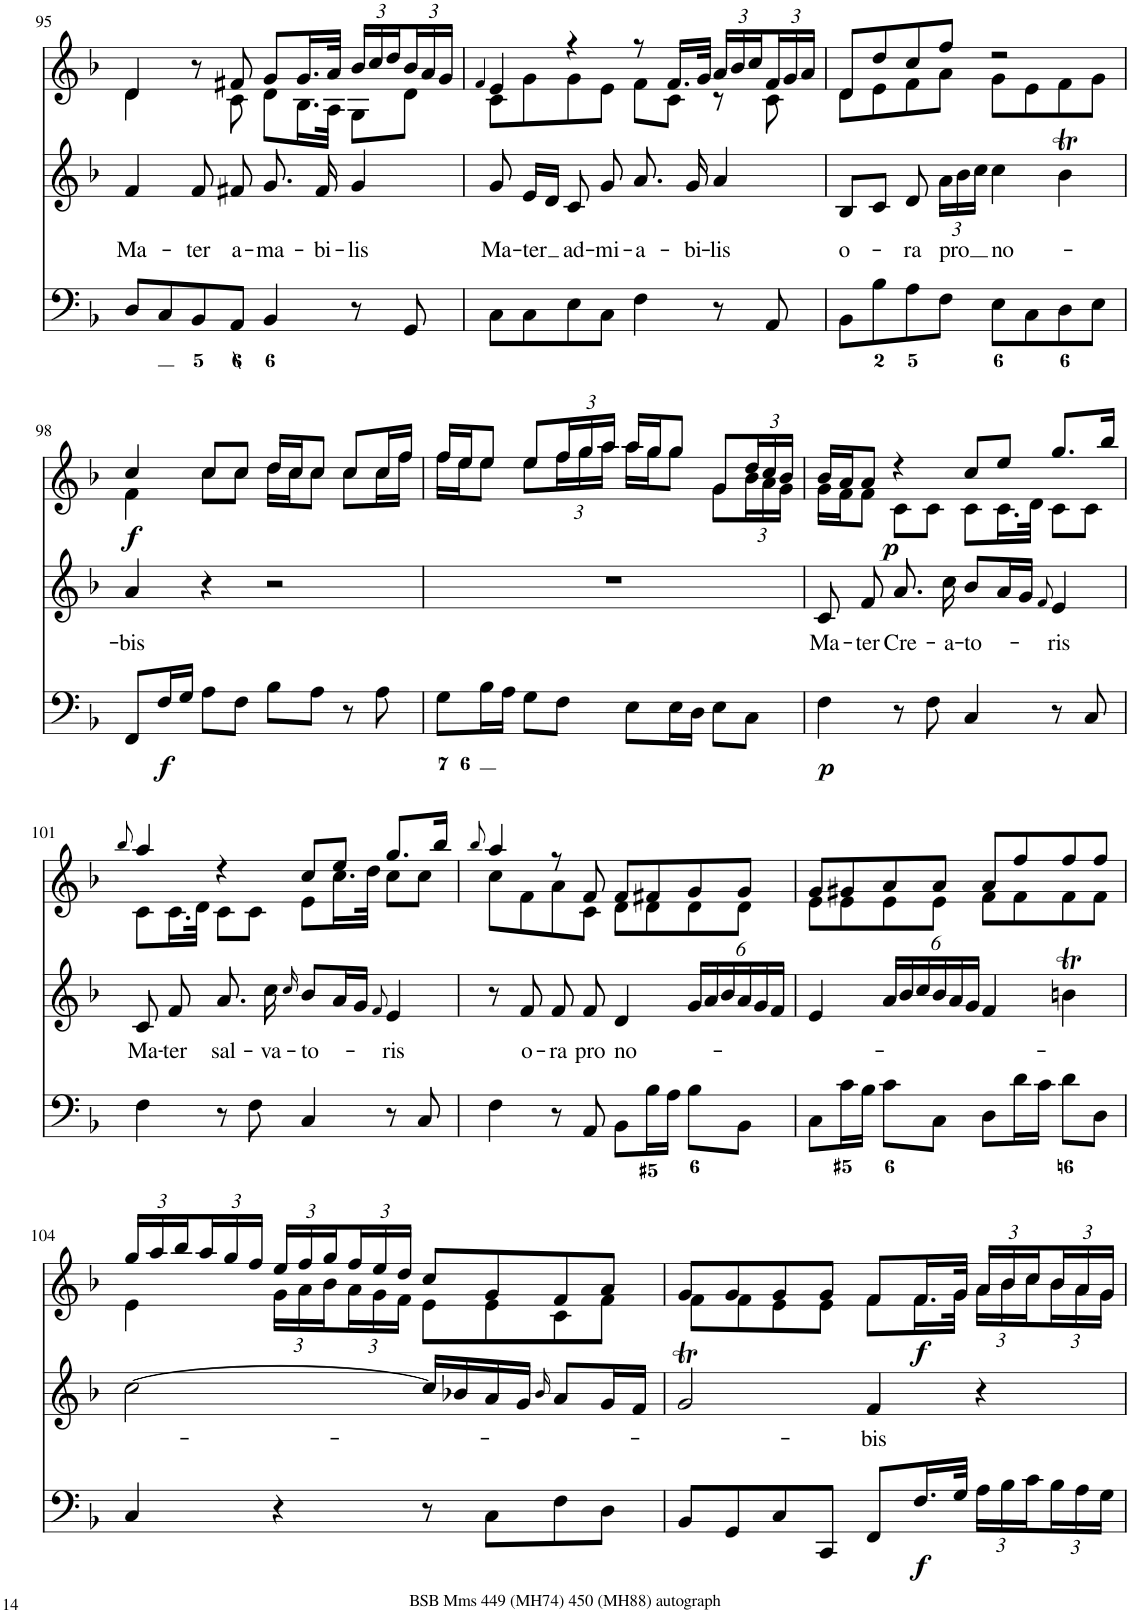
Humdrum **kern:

**kern	**dynam	**kern	**text	**kern	**dynam	**kern	**dynam	**kern	**dynam
*part5	*part5	*part4	*part4	*part3	*part3	*part2	*part2	*part1	*part1
*staff5	*staff5	*staff4	*staff4	*staff3	*staff3	*staff2	*staff2	*staff1	*staff1
*I"Organ	*	*I"Alto	*	*I"Violin	*	*I"Violin	*	*I"2 Violini	*
*	*	*	*	*I'Vln	*	*I'Vln	*	*I'Vln	*
!!LO:PB:g=z
*clefF4	*	*clefG2	*	*clefG2	*	*clefG2	*	*clefG2	*
*k[b-]	*	*k[b-]	*	*k[b-]	*	*k[b-]	*	*k[b-]	*
*M4/4	*	*M4/4	*	*M4/4	*	*M4/4	*	*M4/4	*
*met(c)	*	*met(c)	*	*met(c)	*	*met(c)	*	*met(c)	*
=95	=95	=95	=95	=95	=95	=95	=95	=95	=95
!	!	!	!LO:LY:b	!	!	!	!	!	!
*	*	*	*	*	*	*	*	*^	*
8D/L	.	4f/	Ma-	4d	.	4d	.	4d/	4d\	.
8C/	.	.	.	.	.	.	.	.	.	.
!	!	!	!LO:LY:b	!	!	!	!	!	!	!
8BB-/	.	8f/	-ter	8r	.	8r	.	8r	8ryy	.
!	!	!	!LO:LY:b	!	!	!	!	!	!	!
8AA/J	.	8f#X/	a-	8c	.	8f#X	.	8f#X/	8c\	.
!	!	!	!LO:LY:b	!	!	!	!	!	!	!
4BB-/	.	8.g/	-ma-	8d/L	.	8g/L	.	8g/L	8d\L	.
.	.	.	.	16.B-/L	.	16.g/L	.	16.g/L	16.B-\L	.
!	!	!	!LO:LY:b	!	!	!	!	!	!	!
.	.	16f#/	-bi-	.	.	.	.	.	.	.
.	.	.	.	32A/JJk	.	32a/JJk	.	32a/JJk	32A\JJk	.
!	!	!	!LO:LY:b	!	!	!	!	!	!	!
*	*	*	*	*	*	*Xbrackettup	*	*Xbrackettup	*	*
8r	.	4g/	-lis	8G/L	.	24b-/LL	.	24b-/LL	8G\L	.
.	.	.	.	.	.	24cc/	.	24cc/	.	.
.	.	.	.	.	.	24dd/J	.	24dd/	.	.
8GG/	.	.	.	8d/J	.	24b-/L	.	24b-/	8d\J	.
.	.	.	.	.	.	24a/	.	24a/	.	.
.	.	.	.	.	.	24g/JJ	.	24g/JJ	.	.
=96	=96	=96	=96	=96	=96	=96	=96	=96	=96	=96
.	.	.	.	.	.	4qf	.	4qf/	.	.
!	!	!	!LO:LY:b	!	!	!	!	!	!	!
8C\L	.	8g/	Ma-	8c/L	.	4e	.	4e/	8c\L	.
!	!	!	!LO:LY:b	!	!	!	!	!	!	!
8C\	.	16e/LL	-ter	8g/J	.	.	.	.	8g\	.
.	.	16d/JJ	.	.	.	.	.	.	.	.
!	!	!	!LO:LY:b	!	!	!	!	!	!	!
8E\	.	8c/	ad-	8g/L	.	4r	.	4r	8g\	.
!	!	!	!LO:LY:b	!	!	!	!	!	!	!
8C\J	.	8g/	-mi-	8e/J	.	.	.	.	8e\J	.
!	!	!	!LO:LY:b	!	!	!	!	!	!	!
4F\	.	8.a/	-a-	8f/L	.	8r	.	8r	8f\L	.
.	.	.	.	8c/J	.	16.f/LL	.	16.f/LL	8c\J	.
!	!	!	!LO:LY:b	!	!	!	!	!	!	!
.	.	16g/	-bi-	.	.	.	.	.	.	.
.	.	.	.	.	.	32g/JJk	.	32g/JJk	.	.
!	!	!	!LO:LY:b	!	!	!	!	!	!	!
8r	.	4a/	-lis	8r	.	24a/LL	.	24a/LL	8r	.
.	.	.	.	.	.	24b-/	.	24b-/	.	.
.	.	.	.	.	.	24cc/J	.	24cc/	.	.
8AA/	.	.	.	8c	.	24f/L	.	24f/	8c\	.
.	.	.	.	.	.	24g/	.	24g/	.	.
.	.	.	.	.	.	24a/JJ	.	24a/JJ	.	.
=97	=97	=97	=97	=97	=97	=97	=97	=97	=97	=97
!	!	!	!LO:LY:b	!	!	!	!	!	!	!
8BB-\L	.	8B-/L	o-	8d/L	.	8d/L	.	8d/L	8d\L	.
8B-\	.	8c/J	.	8e/J	.	8dd/J	.	8dd/	8e\	.
!	!	!	!LO:LY:b	!	!	!	!	!	!	!
8A\	.	8d/	-ra	8f/L	.	8cc\L	.	8cc/	8f\	.
*	*	*Xbrackettup	*	*	*	*	*	*	*	*
!	!	!	!LO:LY:b	!	!	!	!	!	!	!
8F\J	.	24a\LL	pro	8a/J	.	8ff\J	.	8ff/J	8a\J	.
.	.	24b-\	.	.	.	.	.	.	.	.
.	.	24cc\JJ	.	.	.	.	.	.	.	.
!	!	!	!LO:LY:b	!	!	!	!	!	!	!
8E\L	.	4cc\	no-	8g/L	.	2r	.	2r	8g\L	.
8C\	.	.	.	8e/J	.	.	.	.	8e\	.
8D\	.	4b-T\	.	8f/L	.	.	.	.	8f\	.
8E\J	.	.	.	8g/J	.	.	.	.	8g\J	.
!!LO:LB:g=z	!!
=98	=98	=98	=98	=98	=98	=98	=98	=98	=98	=98
!	!	!	!LO:LY:b	!	!LO:DY:b	!	!LO:DY:b	!	!	!LO:DY:b
8FF/L	.	4a/	-bis	4f	f	4cc	f	4cc/	4f\	f
!	!LO:DY:b	!	!	!	!	!	!	!	!	!
16F/L	f	.	.	.	.	.	.	.	.	.
16G/JJ	.	.	.	.	.	.	.	.	.	.
8A\L	.	4r	.	8cc\L	.	8cc\L	.	8cc/L	8cc\L	.
8F\J	.	.	.	8cc\J	.	8cc\J	.	8cc/J	8cc\J	.
8B-\L	.	2r	.	16dd\LL	.	16dd\LL	.	16dd/LL	16dd\LL	.
.	.	.	.	16cc\J	.	16cc\J	.	16cc/J	16cc\J	.
8A\J	.	.	.	8cc\J	.	8cc\J	.	8cc/J	8cc\J	.
8r	.	.	.	8cc\L	.	8cc\L	.	8cc/L	8cc\L	.
8A\	.	.	.	16cc\L	.	16cc\L	.	16cc/L	16cc\L	.
.	.	.	.	16ff\JJ	.	16ff\JJ	.	16ff/JJ	16ff\JJ	.
=99	=99	=99	=99	=99	=99	=99	=99	=99	=99	=99
8G\L	.	1r	.	16ff\LL	.	16ff\LL	.	16ff/LL	16ff\LL	.
.	.	.	.	16ee\J	.	16ee\J	.	16ee/J	16ee\J	.
16B-\L	.	.	.	8ee\J	.	8ee\J	.	8ee/J	8ee\J	.
16A\JJ	.	.	.	.	.	.	.	.	.	.
8G\L	.	.	.	8ee\L	.	8ee\L	.	8ee/L	8ee\L	.
*	*	*	*	*Xbrackettup	*	*	*	*	*	*
8F\J	.	.	.	24ff\L	.	24ff\L	.	24ff/L	24ff\L	.
.	.	.	.	24gg\	.	24gg\	.	24gg/	24gg\	.
.	.	.	.	24aa\JJ	.	24aa\JJ	.	24aa/JJ	24aa\JJ	.
8E\L	.	.	.	16aa\LL	.	16aa\LL	.	16aa/LL	16aa\LL	.
.	.	.	.	16gg\J	.	16gg\J	.	16gg/J	16gg\J	.
16E\L	.	.	.	8gg\J	.	8gg\J	.	8gg/J	8gg\J	.
16D\JJ	.	.	.	.	.	.	.	.	.	.
8E\L	.	.	.	8g/L	.	8g/L	.	8g/L	8g\L	.
8C\J	.	.	.	24b-/L	.	24dd/L	.	24dd/L	24b-\L	.
.	.	.	.	24a/	.	24cc/	.	24cc/	24a\	.
.	.	.	.	24g/JJ	.	24b-/JJ	.	24b-/JJ	24g\JJ	.
=100	=100	=100	=100	=100	=100	=100	=100	=100	=100	=100
!	!LO:DY:b	!	!LO:LY:b	!	!	!	!	!	!	!
4F\	p	8c/	Ma-	16g/LL	.	16b-/LL	.	16b-/LL	16g\LL	.
.	.	.	.	16f/J	.	16a/J	.	16a/J	16f\J	.
!	!	!	!LO:LY:b	!	!	!	!	!	!	!
.	.	8f/	-ter	8f/J	.	8a/J	.	8a/J	8f\J	.
!	!	!	!LO:LY:b	!	!LO:DY:b	!	!	!	!	!LO:DY:b
8r	.	8.a/	Cre-	8c/L	p	4r	.	4r	8c\L	p
8F\	.	.	.	8c/J	.	.	.	.	8c\J	.
!	!	!	!LO:LY:b	!	!	!	!	!	!	!
.	.	16cc\	-a-	.	.	.	.	.	.	.
!	!	!	!LO:LY:b	!	!	!	!LO:DY:b	!	!	!
4C/	.	8b-/L	-to-	8c/L	.	8cc\L	p	8cc/L	8c\L	.
.	.	16a/L	.	16.c/L	.	8ee\J	.	8ee/J	16.c\L	.
.	.	16g/JJ	.	.	.	.	.	.	.	.
.	.	.	.	32d/JJk	.	.	.	.	32d\JJk	.
.	.	8qf/	.	.	.	.	.	.	.	.
!	!	!	!LO:LY:b	!	!	!	!	!	!	!
8r	.	4e/	-ris	8c/L	.	8.gg\L	.	8.gg/L	8c\L	.
8C/	.	.	.	8c/J	.	.	.	.	8c\J	.
.	.	.	.	.	.	16bb-\Jk	.	16bb-/Jk	.	.
!!LO:LB:g=z	!!
=101	=101	=101	=101	=101	=101	=101	=101	=101	=101	=101
.	.	.	.	.	.	8qbb-	.	8qbb-/	.	.
!	!	!	!LO:LY:b	!	!	!	!	!	!	!
4F\	.	8c/	Ma-	8c/L	.	4aa	.	4aa/	8c\L	.
!	!	!	!LO:LY:b	!	!	!	!	!	!	!
.	.	8f/	-ter	16.c/L	.	.	.	.	16.c\L	.
.	.	.	.	32d/JJk	.	.	.	.	32d\JJk	.
!	!	!	!LO:LY:b	!	!	!	!	!	!	!
8r	.	8.a/	sal-	8c/L	.	4r	.	4r	8c\L	.
8F\	.	.	.	8c/J	.	.	.	.	8c\J	.
!	!	!	!LO:LY:b	!	!	!	!	!	!	!
.	.	16cc\	-va-	.	.	.	.	.	.	.
.	.	16qcc/	.	.	.	.	.	.	.	.
!	!	!	!LO:LY:b	!	!	!	!	!	!	!
4C/	.	8b-/L	-to-	8e/L	.	8cc\L	.	8cc/L	8e\L	.
.	.	16a/L	.	16.cc/L	.	8ee\J	.	8ee/J	16.cc\L	.
.	.	16g/JJ	.	.	.	.	.	.	.	.
.	.	.	.	32dd/JJk	.	.	.	.	32dd\JJk	.
.	.	8qf/	.	.	.	.	.	.	.	.
!	!	!	!LO:LY:b	!	!	!	!	!	!	!
8r	.	4e/	-ris	8cc\L	.	8.gg\L	.	8.gg/L	8cc\L	.
8C/	.	.	.	8cc\J	.	.	.	.	8cc\J	.
.	.	.	.	.	.	16bb-\Jk	.	16bb-/Jk	.	.
=102	=102	=102	=102	=102	=102	=102	=102	=102	=102	=102
.	.	.	.	.	.	8qbb-	.	8qbb-/	.	.
4F\	.	8r	.	8cc/L	.	4aa	.	4aa/	8cc\L	.
!	!	!	!LO:LY:b	!	!	!	!	!	!	!
.	.	8f/	o-	8f/J	.	.	.	.	8f\	.
!	!	!	!LO:LY:b	!	!	!	!	!	!	!
8r	.	8f/	-ra	8a/L	.	8r	.	8r	8a\	.
!	!	!	!LO:LY:b	!	!	!	!	!	!	!
8AA/	.	8f/	pro	8c/J	.	8f	.	8f/	8c\J	.
!	!	!	!LO:LY:b	!	!	!	!	!	!	!
8BB-\L	.	4d/	no-	8d/L	.	8f/L	.	8f/L	8d\L	.
16B-\L	.	.	.	8d/J	.	8f#X/J	.	8f#X/	8d\	.
16A\JJ	.	.	.	.	.	.	.	.	.	.
8B-\L	.	24g/LL	.	8d/L	.	8g/L	.	8g/	8d\	.
.	.	24a/	.	.	.	.	.	.	.	.
.	.	24b-/	.	.	.	.	.	.	.	.
8BB-\J	.	24a/	.	8d/J	.	8g/J	.	8g/J	8d\J	.
.	.	24g/	.	.	.	.	.	.	.	.
.	.	24f/JJ	.	.	.	.	.	.	.	.
=103	=103	=103	=103	=103	=103	=103	=103	=103	=103	=103
8C\L	.	4e/	.	8e/L	.	8g/L	.	8g/L	8e\L	.
16c\L	.	.	.	8e/J	.	8g#X/J	.	8g#X/	8e\	.
16B-\JJ	.	.	.	.	.	.	.	.	.	.
8c\L	.	24a/LL	.	8e/L	.	8a/L	.	8a/	8e\	.
.	.	24b-/	.	.	.	.	.	.	.	.
.	.	24cc/	.	.	.	.	.	.	.	.
8C\J	.	24b-/	.	8e/J	.	8a/J	.	8a/J	8e\J	.
.	.	24a/	.	.	.	.	.	.	.	.
.	.	24g/JJ	.	.	.	.	.	.	.	.
8D\L	.	4f/	.	8f/L	.	8a\L	.	8a/L	8f\L	.
16d\L	.	.	.	8f/J	.	8ff\J	.	8ff/	8f\	.
16c\JJ	.	.	.	.	.	.	.	.	.	.
8d\L	.	4bnt\	.	8f/L	.	8ff\L	.	8ff/	8f\	.
8D\J	.	.	.	8f/J	.	8ff\J	.	8ff/J	8f\J	.
!!LO:LB:g=z	!!
=104	=104	=104	=104	=104	=104	=104	=104	=104	=104	=104
4C/	.	[2cc\	.	4e	.	24gg\LL	.	24gg/LL	4e\	.
.	.	.	.	.	.	24aa\	.	24aa/	.	.
.	.	.	.	.	.	24bb-\J	.	24bb-/	.	.
.	.	.	.	.	.	24aa\L	.	24aa/	.	.
.	.	.	.	.	.	24gg\	.	24gg/	.	.
.	.	.	.	.	.	24ff\JJ	.	24ff/JJ	.	.
4r	.	.	.	24g/LL	.	24ee\LL	.	24ee/LL	24g\LL	.
.	.	.	.	24a/	.	24ff\	.	24ff/	24a\	.
.	.	.	.	24b-/J	.	24gg\J	.	24gg/	24b-\	.
.	.	.	.	24a/L	.	24ff\L	.	24ff/	24a\	.
.	.	.	.	24g/	.	24ee\	.	24ee/	24g\	.
.	.	.	.	24f/JJ	.	24dd\JJ	.	24dd/JJ	24f\JJ	.
8r	.	16cc/LL]	.	8e/L	.	8cc/L	.	8cc/L	8e\L	.
.	.	16b-X/	.	.	.	.	.	.	.	.
8C\L	.	16a/	.	8e/J	.	8g/J	.	8g/	8e\	.
.	.	16g/JJ	.	.	.	.	.	.	.	.
.	.	16qb-/	.	.	.	.	.	.	.	.
8F\	.	8a/L	.	8c/L	.	8f/L	.	8f/	8c\	.
8D\J	.	16g/L	.	8f/J	.	8a/J	.	8a/J	8f\J	.
.	.	16f/JJ	.	.	.	.	.	.	.	.
=105	=105	=105	=105	=105	=105	=105	=105	=105	=105	=105
8BB-/L	.	2gT/	.	8f/L	.	8g/L	.	8g/L	8f\L	.
8GG/	.	.	.	8f/J	.	8g/J	.	8g/	8f\	.
8C/	.	.	.	8e/L	.	8g/L	.	8g/	8e\	.
8CC/J	.	.	.	8e/J	.	8g/J	.	8g/J	8e\J	.
!	!	!	!LO:LY:b	!	!	!	!	!	!	!
8FF/L	.	4f/	-bis	8f/L	.	8f/L	.	8f/L	8f\L	.
!	!LO:DY:b	!	!	!	!LO:DY:b	!	!LO:DY:b	!	!	!LO:DY:b
16.F/L	f	.	.	16.f/L	f	16.f/L	f	16.f/L	16.f\L	f
32G/JJk	.	.	.	32g/JJk	.	32g/JJk	.	32g/JJk	32g\JJk	.
*Xbrackettup	*	*	*	*	*	*	*	*	*	*
24A\LL	.	4r	.	24a/LL	.	24a/LL	.	24a/LL	24a\LL	.
24B-\	.	.	.	24b-/	.	24b-/	.	24b-/	24b-\	.
24c\	.	.	.	24cc/J	.	24cc/J	.	24cc/	24cc\	.
24B-\	.	.	.	24b-/L	.	24b-/L	.	24b-/	24b-\	.
24A\	.	.	.	24a/	.	24a/	.	24a/	24a\	.
24G\JJ	.	.	.	24g/JJ	.	24g/JJ	.	24g/JJ	24g\JJ	.
*	*	*	*	*	*	*	*	*v	*v	*
=	=	=	=	=	=	=	=	=	=
*-	*-	*-	*-	*-	*-	*-	*-	*-	*-
